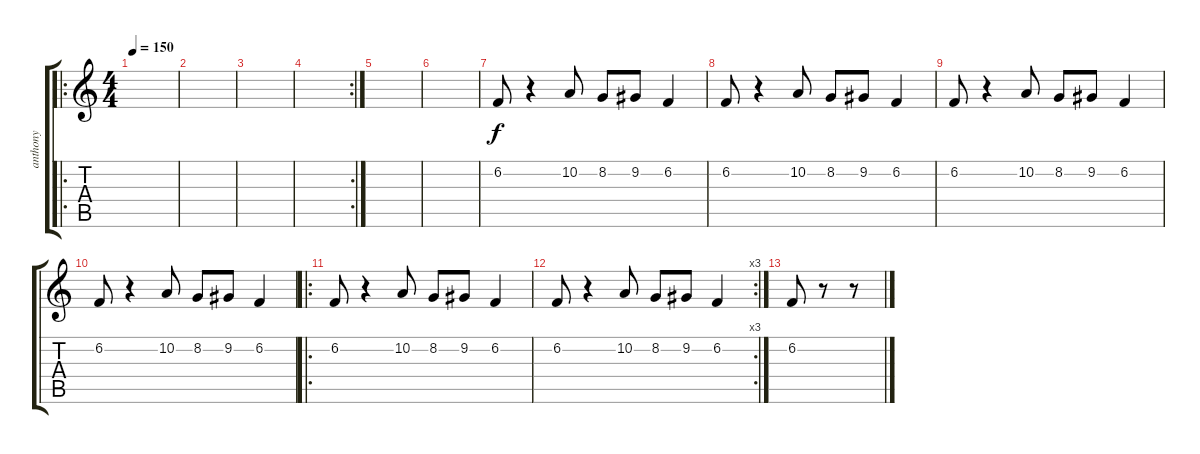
\track ("anthony" "anthony") {instrument trumpet}
\staff {score tabs}
\tuning (E4 B3 G3 D3 A2 E2) {hide}
\ro
\ts (4 4)
\tempo 150
\clef g2
\ks c
|
|
|
\rc 2
|
|
|
6.2.8 r.4 10.2.8 8.2.8 9.2.8 6.2.4 |
6.2.8 r.4 10.2.8 8.2.8 9.2.8 6.2.4 |
6.2.8 r.4 10.2.8 8.2.8 9.2.8 6.2.4 |
6.2.8 r.4 10.2.8 8.2.8 9.2.8 6.2.4 |
\ro
6.2.8 r.4 10.2.8 8.2.8 9.2.8 6.2.4 |
\rc 3
6.2.8 r.4 10.2.8 8.2.8 9.2.8 6.2.4 |
6.2.8 r.8 r.8
